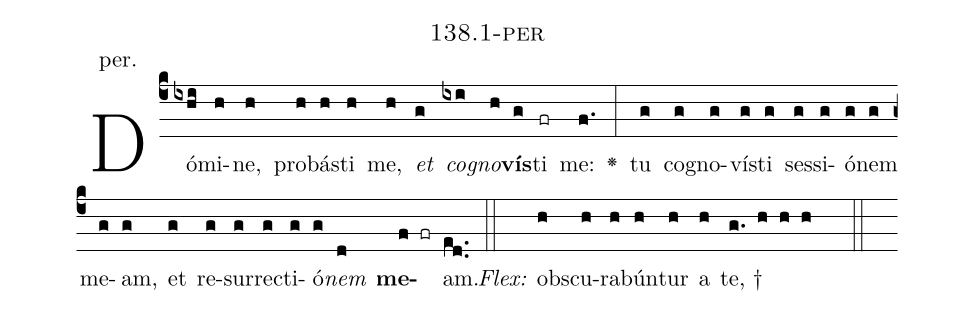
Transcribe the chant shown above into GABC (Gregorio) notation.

name: 138.1-per;
annotation: per.;
%%
(c4)Dó(ixhi)mi(h)ne,(h) pro(h)bás(h)ti(h) me,(h) <i>et</i>(g) <i>co</i>(ixi)<i>gno</i>(h)<b>vís</b>(g)ti(fr) me:(f.) <v>\greheightstar</v>(:) tu(g) co(g)gno(g)vís(g)ti(g) ses(g)si(g)ó(g)nem(g) me(g)am,(g) et(g) re(g)sur(g)rec(g)ti(g)ó(g)<i>nem</i>(d) <b>me</b>(f fr)am.(ed..) (::)
<i>Flex:</i>()  obs(h)cu(h)ra(h)bún(h)tur(h) a(h) te, †(g. h h h  ::)

%E(g) u(g) o(g) u(d) a(f) e.(ed..) (::)
